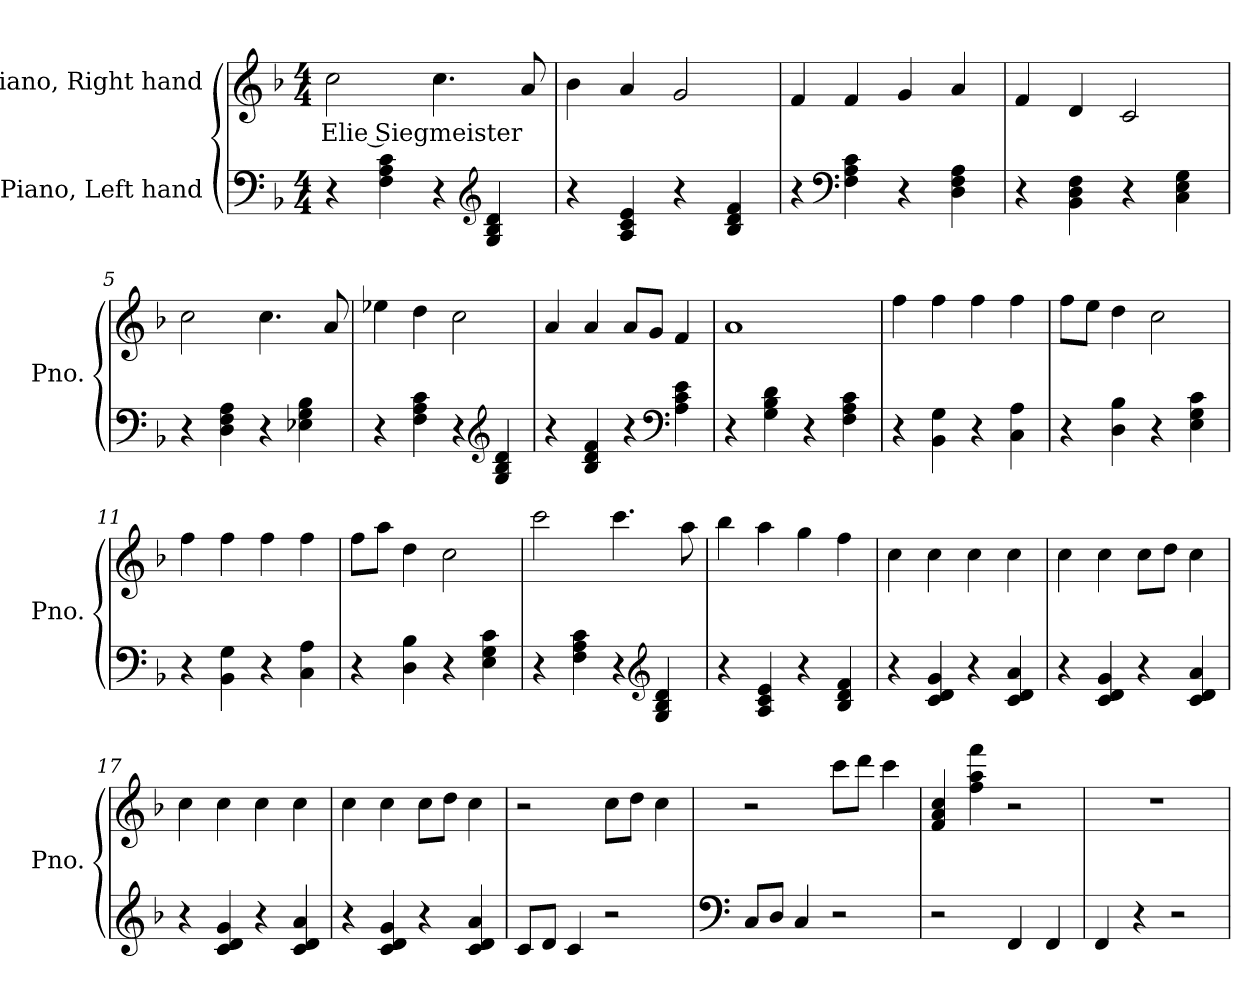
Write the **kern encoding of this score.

**kern	**kern	**text
*part2	*part1	*part1
*staff2	*staff1	*staff1
*I"Piano, Left hand	*I"Piano, Right hand	*
*I'Pno.	*I'Pno.	*
*clefF4	*clefG2	*
*k[b-]	*k[b-]	*
*M4/4	*M4/4	*
*MM120	*MM120	*
=1	=1	=1
!	!	!LO:LY:b
4r	2cc\	Elie Siegmeister
4F\ 4A\ 4c\	.	.
4r	4.cc\	.
*clefG2	*	*
4G/ 4B-/ 4d/	.	.
.	8a/	.
=2	=2	=2
4r	4b-\	.
4A/ 4c/ 4e/	4a/	.
4r	2g/	.
4B-/ 4d/ 4f/	.	.
=3	=3	=3
4r	4f/	.
*clefF4	*	*
4F\ 4A\ 4c\	4f/	.
4r	4g/	.
4D\ 4F\ 4A\	4a/	.
=4	=4	=4
4r	4f/	.
4BB-\ 4D\ 4F\	4d/	.
4r	2c/	.
4C\ 4E\ 4G\	.	.
=5	=5	=5
4r	2cc\	.
4D\ 4F\ 4A\	.	.
4r	4.cc\	.
4E-X\ 4G\ 4B-\	.	.
.	8a/	.
!!LO:LB:g=z
=6	=6	=6
4r	4ee-X\	.
4F\ 4A\ 4c\	4dd\	.
4r	2cc\	.
*clefG2	*	*
4G/ 4B-/ 4d/	.	.
=7	=7	=7
4r	4a/	.
4B-/ 4d/ 4f/	4a/	.
4r	8a/L	.
.	8g/J	.
*clefF4	*	*
4A\ 4c\ 4e\	4f/	.
=8	=8	=8
4r	1a	.
4G\ 4B-\ 4d\	.	.
4r	.	.
4F\ 4A\ 4c\	.	.
=9	=9	=9
4r	4ff\	.
4BB-\ 4G\	4ff\	.
4r	4ff\	.
4C\ 4A\	4ff\	.
=10	=10	=10
4r	8ff\L	.
.	8ee\J	.
4D\ 4B-\	4dd\	.
4r	2cc\	.
4E\ 4G\ 4c\	.	.
=11	=11	=11
4r	4ff\	.
4BB-\ 4G\	4ff\	.
4r	4ff\	.
4C\ 4A\	4ff\	.
=12	=12	=12
4r	8ff\L	.
.	8aa\J	.
4D\ 4B-\	4dd\	.
4r	2cc\	.
4E\ 4G\ 4c\	.	.
!!LO:LB:g=z
=13	=13	=13
4r	2ccc\	.
4F\ 4A\ 4c\	.	.
4r	4.ccc\	.
*clefG2	*	*
4G/ 4B-/ 4d/	.	.
.	8aa\	.
=14	=14	=14
4r	4bb-\	.
4A/ 4c/ 4e/	4aa\	.
4r	4gg\	.
4B-/ 4d/ 4f/	4ff\	.
=15	=15	=15
4r	4cc\	.
4c/ 4d/ 4g/	4cc\	.
4r	4cc\	.
4c/ 4d/ 4a/	4cc\	.
=16	=16	=16
4r	4cc\	.
4c/ 4d/ 4g/	4cc\	.
4r	8cc\L	.
.	8dd\J	.
4c/ 4d/ 4a/	4cc\	.
=17	=17	=17
4r	4cc\	.
4c/ 4d/ 4g/	4cc\	.
4r	4cc\	.
4c/ 4d/ 4a/	4cc\	.
=18	=18	=18
4r	4cc\	.
4c/ 4d/ 4g/	4cc\	.
4r	8cc\L	.
.	8dd\J	.
4c/ 4d/ 4a/	4cc\	.
!!LO:LB:g=z
=19	=19	=19
8c/L	2r	.
8d/J	.	.
4c/	.	.
2r	8cc\L	.
.	8dd\J	.
.	4cc\	.
=20	=20	=20
*clefF4	*	*
8C/L	2r	.
8D/J	.	.
4C/	.	.
2r	8ccc\L	.
.	8ddd\J	.
.	4ccc\	.
=21	=21	=21
2r	4f/ 4a/ 4cc/	.
.	4ff\ 4aa\ 4fff\	.
4FF/	2r	.
4FF/	.	.
=22	=22	=22
4FF/	1r	.
4r	.	.
2r	.	.
=	=	=
*-	*-	*-
